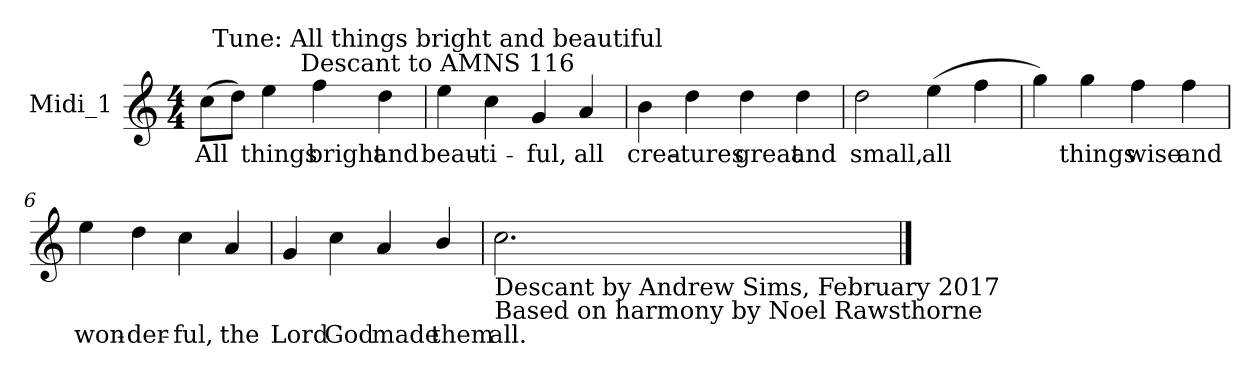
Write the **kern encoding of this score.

**kern	**text
*part1	*part1
*staff1	*staff1
*I"Midi_1	*
*clefG2	*
*k[]	*
*C:	*
*M4/4	*
=1	=1
!	!LO:LY:b
(>8ccL	All
8ddJ)	.
!	!LO:LY:b
4ee	things
!	!LO:LY:b
4ff	bright
!	!LO:LY:b
4dd	and
=2	=2
!LO:TX:a:cj:t=Descant to AMNS 116	!
!LO:TX:a:cj:t=Tune&colon; All things bright and beautiful	!
!	!LO:LY:b
4ee	beau-
!	!LO:LY:b
4cc	-ti-
!	!LO:LY:b
4g	-ful,
!	!LO:LY:b
4a	all
=3	=3
!	!LO:LY:b
4b	crea-
!	!LO:LY:b
4dd	-tures
!	!LO:LY:b
4dd	great
!	!LO:LY:b
4dd	and
!!LO:LB:g=z
=4	=4
!	!LO:LY:b
2dd	small,
!	!LO:LY:b
(>4ee	all
4ff	.
=5	=5
4gg)	.
!	!LO:LY:b
4gg	things
!	!LO:LY:b
4ff	wise
!	!LO:LY:b
4ff	and
=6	=6
!	!LO:LY:b
4ee	won-
!	!LO:LY:b
4dd	-der-
!	!LO:LY:b
4cc	-ful,
!	!LO:LY:b
4a	the
=7	=7
!	!LO:LY:b
4g	Lord
!	!LO:LY:b
4cc	God
!	!LO:LY:b
4a	made
!	!LO:LY:b
4b/	them
=8	=8
!LO:TX:b:t=Descant by Andrew Sims, February 2017\nBased on harmony by Noel Rawsthorne	!
!	!LO:LY:b
2.cc	all.
==	==
*-	*-
